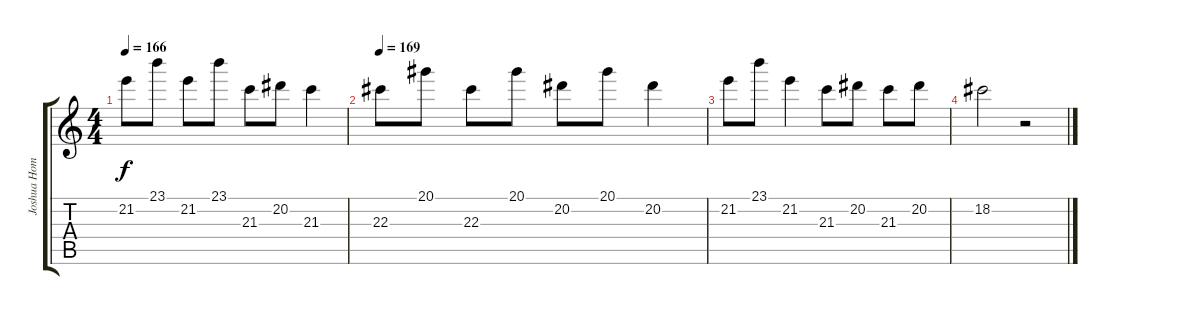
\track ("Joshua Homme - solo guitar" "Joshua Hom") {instrument overdrivenguitar}
\staff {score tabs}
\tuning (C4 G3 Eb3 Bb2 F2 C2) {hide}
\ts (4 4)
\tempo 166
\clef g2
\ks c
21.2.8{dy f} 23.1.8 21.2.8 23.1.8 21.3.8 20.2.8 21.3.4 |
\tempo 169
22.3.8 20.1.8 22.3.8 20.1.8 20.2.8 20.1.8 20.2.4 |
21.2.8 23.1.8 21.2.4 21.3.8 20.2.8 21.3.8 20.2.8 |
18.2.2 r.2
